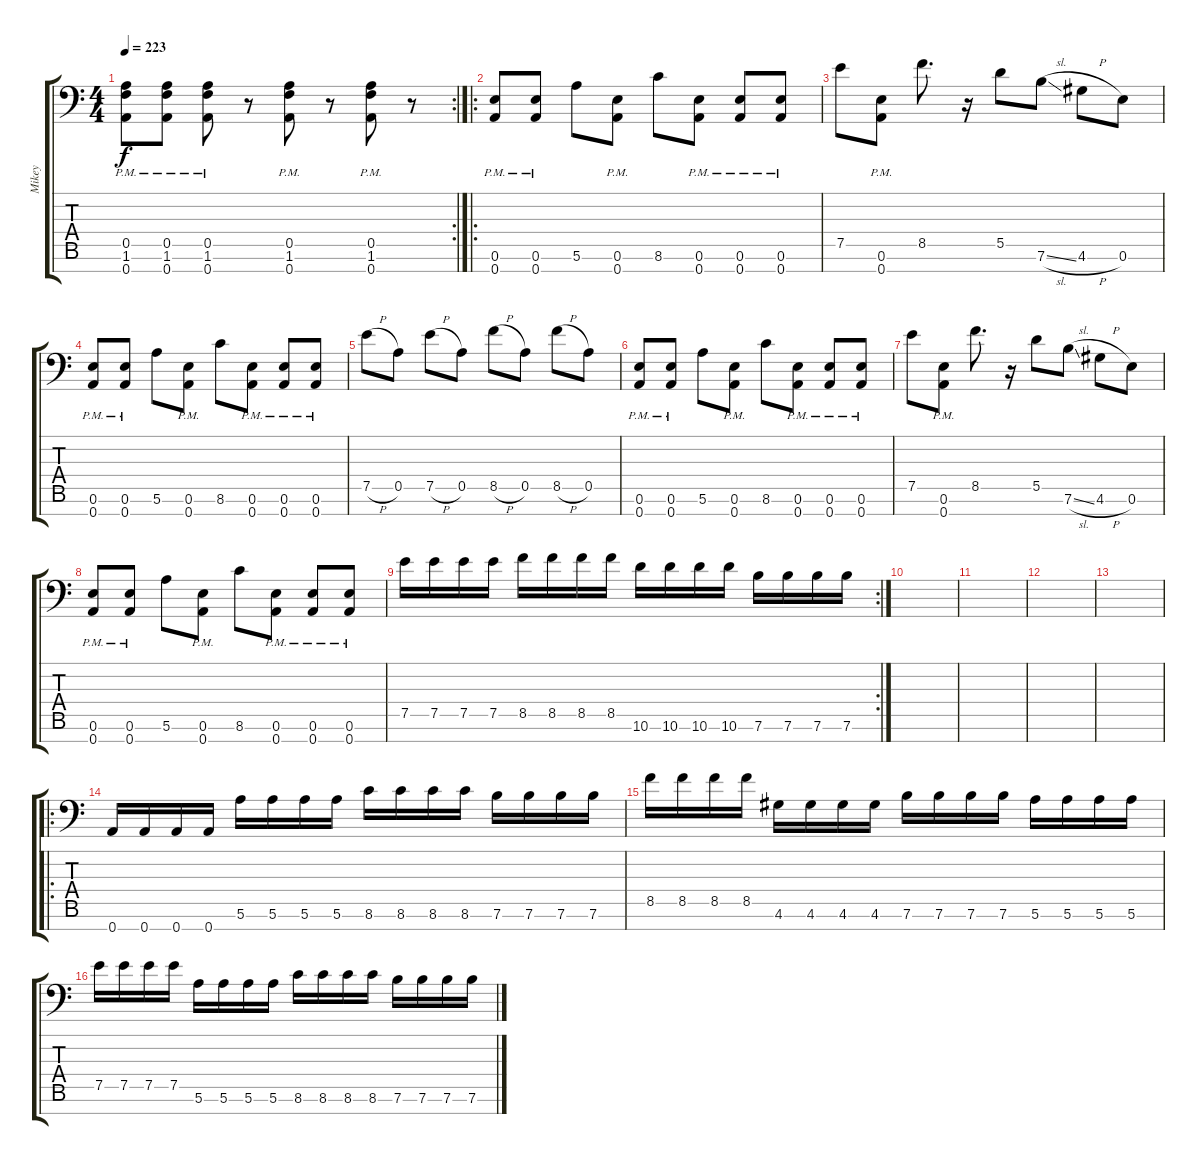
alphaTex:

\track ("Mikey" "Mikey") {solo instrument distortionguitar}
\staff {score tabs}
\tuning (E4 B3 Gb3 D3 A2 E2 A1) {hide}
\rc 2
\ts (4 4)
\tempo 223
\clef f4
\ks c
(0.5{pm} 1.6{pm} 0.7{pm}).8{dy f} (0.5{pm} 1.6{pm} 0.7{pm}).8 (0.5 1.6{pm} 0.7{pm}).8 r.8 (0.5{pm} 1.6{pm} 0.7{pm}).8 r.8 (0.5{pm} 1.6{pm} 0.7{pm}).8 r.8 |
\ro
(0.6{pm} 0.7{pm}).8 (0.6{pm} 0.7{pm}).8 5.6.8 (0.6{pm} 0.7{pm}).8 8.6.8 (0.6{pm} 0.7{pm}).8 (0.6{pm} 0.7{pm}).8 (0.6{pm} 0.7{pm}).8 |
7.5.8 (0.6{pm} 0.7).8 8.5.8{d} r.16 5.5.8 7.6{sl}.8 4.6{h}.8 0.6.8 |
(0.6{pm} 0.7{pm}).8 (0.6{pm} 0.7{pm}).8 5.6.8 (0.6{pm} 0.7{pm}).8 8.6.8 (0.6{pm} 0.7{pm}).8 (0.6{pm} 0.7{pm}).8 (0.6{pm} 0.7{pm}).8 |
7.5{h}.8 0.5.8 7.5{h}.8 0.5.8 8.5{h}.8 0.5.8 8.5{h}.8 0.5.8 |
(0.6{pm} 0.7{pm}).8 (0.6{pm} 0.7{pm}).8 5.6.8 (0.6{pm} 0.7{pm}).8 8.6.8 (0.6{pm} 0.7{pm}).8 (0.6{pm} 0.7{pm}).8 (0.6{pm} 0.7{pm}).8 |
7.5.8 (0.6{pm} 0.7).8 8.5.8{d} r.16 5.5.8 7.6{sl}.8 4.6{h}.8 0.6.8 |
(0.6{pm} 0.7{pm}).8 (0.6{pm} 0.7{pm}).8 5.6.8 (0.6{pm} 0.7{pm}).8 8.6.8 (0.6{pm} 0.7{pm}).8 (0.6{pm} 0.7{pm}).8 (0.6{pm} 0.7{pm}).8 |
\rc 2
7.5.16 7.5.16 7.5.16 7.5.16 8.5.16 8.5.16 8.5.16 8.5.16 10.6.16 10.6.16 10.6.16 10.6.16 7.6.16 7.6.16 7.6.16 7.6.16 |
|
|
|
|
\ro
0.7.16 0.7.16 0.7.16 0.7.16 5.6.16 5.6.16 5.6.16 5.6.16 8.6.16 8.6.16 8.6.16 8.6.16 7.6.16 7.6.16 7.6.16 7.6.16 |
8.5.16 8.5.16 8.5.16 8.5.16 4.6.16 4.6.16 4.6.16 4.6.16 7.6.16 7.6.16 7.6.16 7.6.16 5.6.16 5.6.16 5.6.16 5.6.16 |
7.5.16 7.5.16 7.5.16 7.5.16 5.6.16 5.6.16 5.6.16 5.6.16 8.6.16 8.6.16 8.6.16 8.6.16 7.6.16 7.6.16 7.6.16 7.6.16
